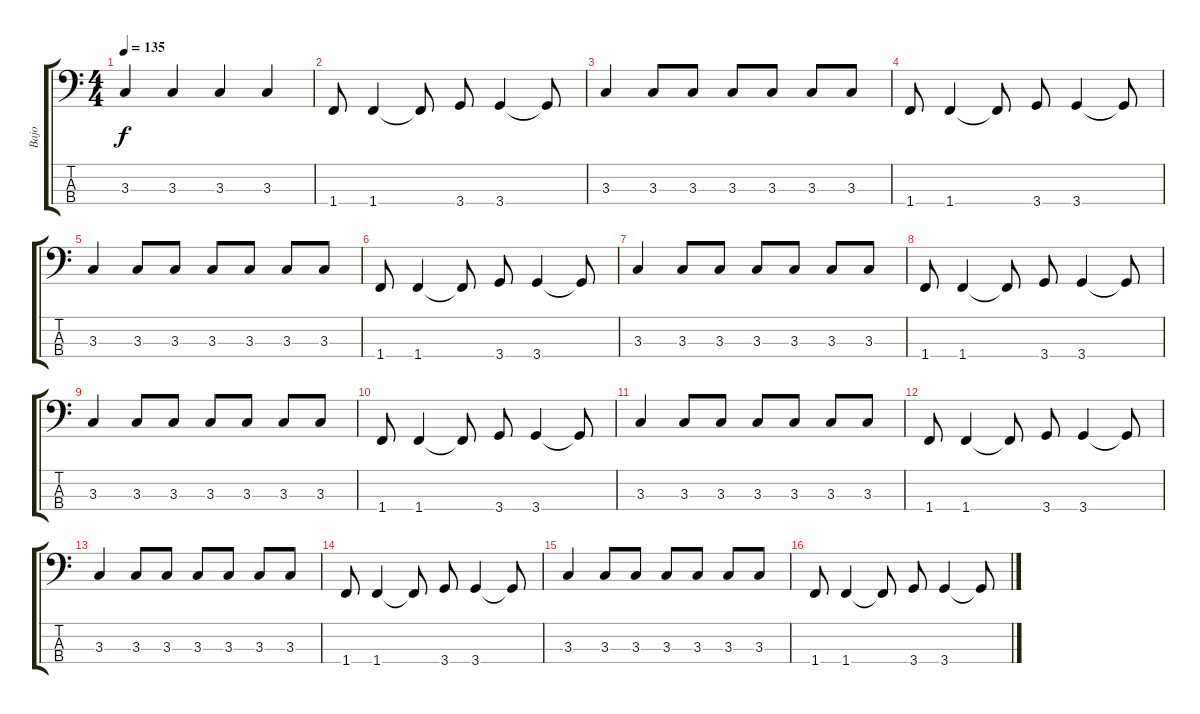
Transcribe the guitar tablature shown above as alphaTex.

\track ("Bajo" "Bajo") {instrument electricbassfinger}
\staff {score tabs}
\tuning (G2 D2 A1 E1) {hide}
\ts (4 4)
\tempo 135
\clef f4
\ks c
3.3.4{dy f} 3.3.4 3.3.4 3.3.4 |
1.4.8 1.4.4 1.4{t}.8 3.4.8 3.4.4 3.4{t}.8 |
3.3.4 3.3.8 3.3.8 3.3.8 3.3.8 3.3.8 3.3.8 |
1.4.8 1.4.4 1.4{t}.8 3.4.8 3.4.4 3.4{t}.8 |
3.3.4 3.3.8 3.3.8 3.3.8 3.3.8 3.3.8 3.3.8 |
1.4.8 1.4.4 1.4{t}.8 3.4.8 3.4.4 3.4{t}.8 |
3.3.4 3.3.8 3.3.8 3.3.8 3.3.8 3.3.8 3.3.8 |
1.4.8 1.4.4 1.4{t}.8 3.4.8 3.4.4 3.4{t}.8 |
3.3.4 3.3.8 3.3.8 3.3.8 3.3.8 3.3.8 3.3.8 |
1.4.8 1.4.4 1.4{t}.8 3.4.8 3.4.4 3.4{t}.8 |
3.3.4 3.3.8 3.3.8 3.3.8 3.3.8 3.3.8 3.3.8 |
1.4.8 1.4.4 1.4{t}.8 3.4.8 3.4.4 3.4{t}.8 |
3.3.4 3.3.8 3.3.8 3.3.8 3.3.8 3.3.8 3.3.8 |
1.4.8 1.4.4 1.4{t}.8 3.4.8 3.4.4 3.4{t}.8 |
3.3.4 3.3.8 3.3.8 3.3.8 3.3.8 3.3.8 3.3.8 |
1.4.8 1.4.4 1.4{t}.8 3.4.8 3.4.4 3.4{t}.8
